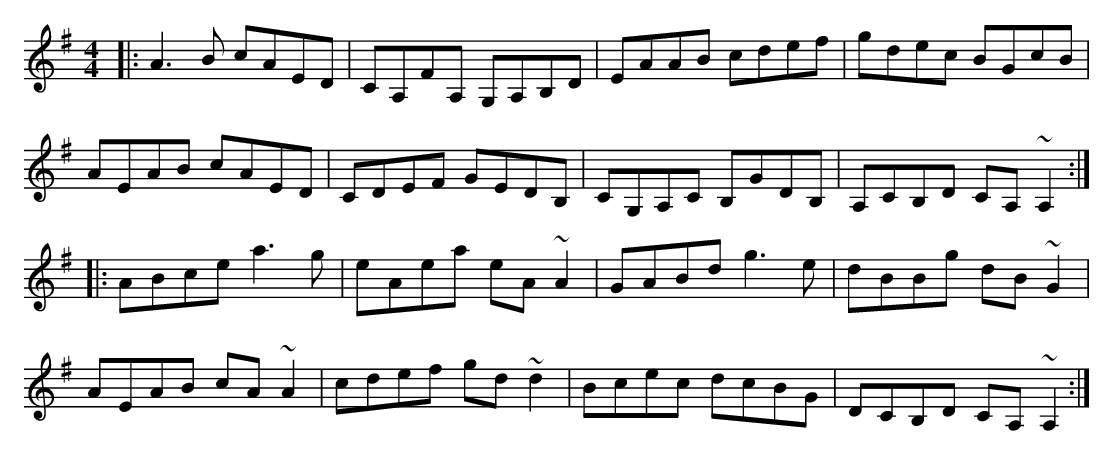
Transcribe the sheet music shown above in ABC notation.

X:1
M:4/4
K:Ador
|:A3B cAED|CA,FA, G,A,B,D|EAAB cdef|gdec BGcB|
AEAB cAED|CDEF GEDB,|CG,A,C B,GDB,|A,CB,D CA, ~A,2:|
|:ABce a3g|eAea eA ~A2|GABd g3e|dBBg dB ~G2|
AEAB cA ~A2|cdef gd ~d2|Bcec dcBG|DCB,D CA,~A,2:|
